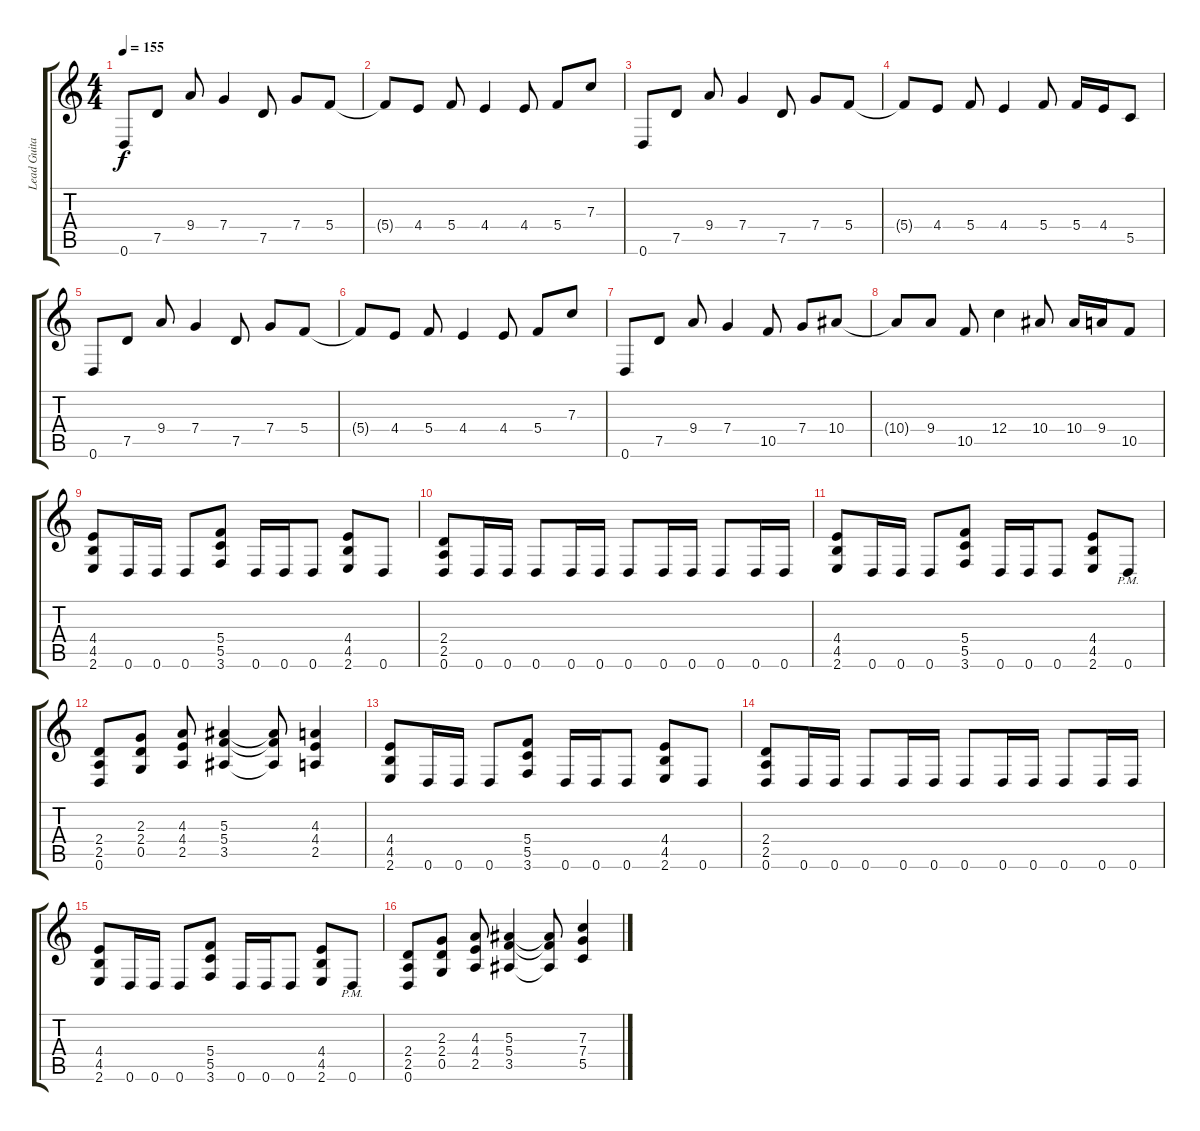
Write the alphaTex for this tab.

\track ("Lead Guitar (Sami Yli-Sirnio)" "Lead Guita") {instrument distortionguitar}
\staff {score tabs}
\tuning (D4 A3 F3 C3 G2 D2) {hide}
\ts (4 4)
\tempo 155
\clef g2
\ks c
0.6.8{dy f} 7.5.8 9.4.8 7.4.4 7.5.8 7.4.8 5.4.8 |
5.4{t}.8 4.4.8 5.4.8 4.4.4 4.4.8 5.4.8 7.3.8 |
0.6.8 7.5.8 9.4.8 7.4.4 7.5.8 7.4.8 5.4.8 |
5.4{t}.8 4.4.8 5.4.8 4.4.4 5.4.8 5.4.16 4.4.16 5.5.8 |
0.6.8 7.5.8 9.4.8 7.4.4 7.5.8 7.4.8 5.4.8 |
5.4{t}.8 4.4.8 5.4.8 4.4.4 4.4.8 5.4.8 7.3.8 |
0.6.8 7.5.8 9.4.8 7.4.4 10.5.8 7.4.8 10.4.8 |
10.4{t}.8 9.4.8 10.5.8 12.4.4 10.4.8 10.4.16 9.4.16 10.5.8 |
(4.4 4.5 2.6).8 0.6.16 0.6.16 0.6.8 (5.4 5.5 3.6).8 0.6.16 0.6.16 0.6.8 (4.4 4.5 2.6).8 0.6.8 |
(2.4 2.5 0.6).8 0.6.16 0.6.16 0.6.8 0.6.16 0.6.16 0.6.8 0.6.16 0.6.16 0.6.8 0.6.16 0.6.16 |
(4.4 4.5 2.6).8 0.6.16 0.6.16 0.6.8 (5.4 5.5 3.6).8 0.6.16 0.6.16 0.6.8 (4.4 4.5 2.6).8 0.6{pm}.8 |
(2.4 2.5 0.6).8 (2.3 2.4 0.5).8 (4.3 4.4 2.5).8 (5.3 5.4 3.5).4 (5.3{t} 5.4{t} 3.5{t}).8 (4.3 4.4 2.5).4 |
(4.4 4.5 2.6).8 0.6.16 0.6.16 0.6.8 (5.4 5.5 3.6).8 0.6.16 0.6.16 0.6.8 (4.4 4.5 2.6).8 0.6.8 |
(2.4 2.5 0.6).8 0.6.16 0.6.16 0.6.8 0.6.16 0.6.16 0.6.8 0.6.16 0.6.16 0.6.8 0.6.16 0.6.16 |
(4.4 4.5 2.6).8 0.6.16 0.6.16 0.6.8 (5.4 5.5 3.6).8 0.6.16 0.6.16 0.6.8 (4.4 4.5 2.6).8 0.6{pm}.8 |
(2.4 2.5 0.6).8 (2.3 2.4 0.5).8 (4.3 4.4 2.5).8 (5.3 5.4 3.5).4 (5.3{t} 5.4{t} 3.5{t}).8 (7.3 7.4 5.5).4
